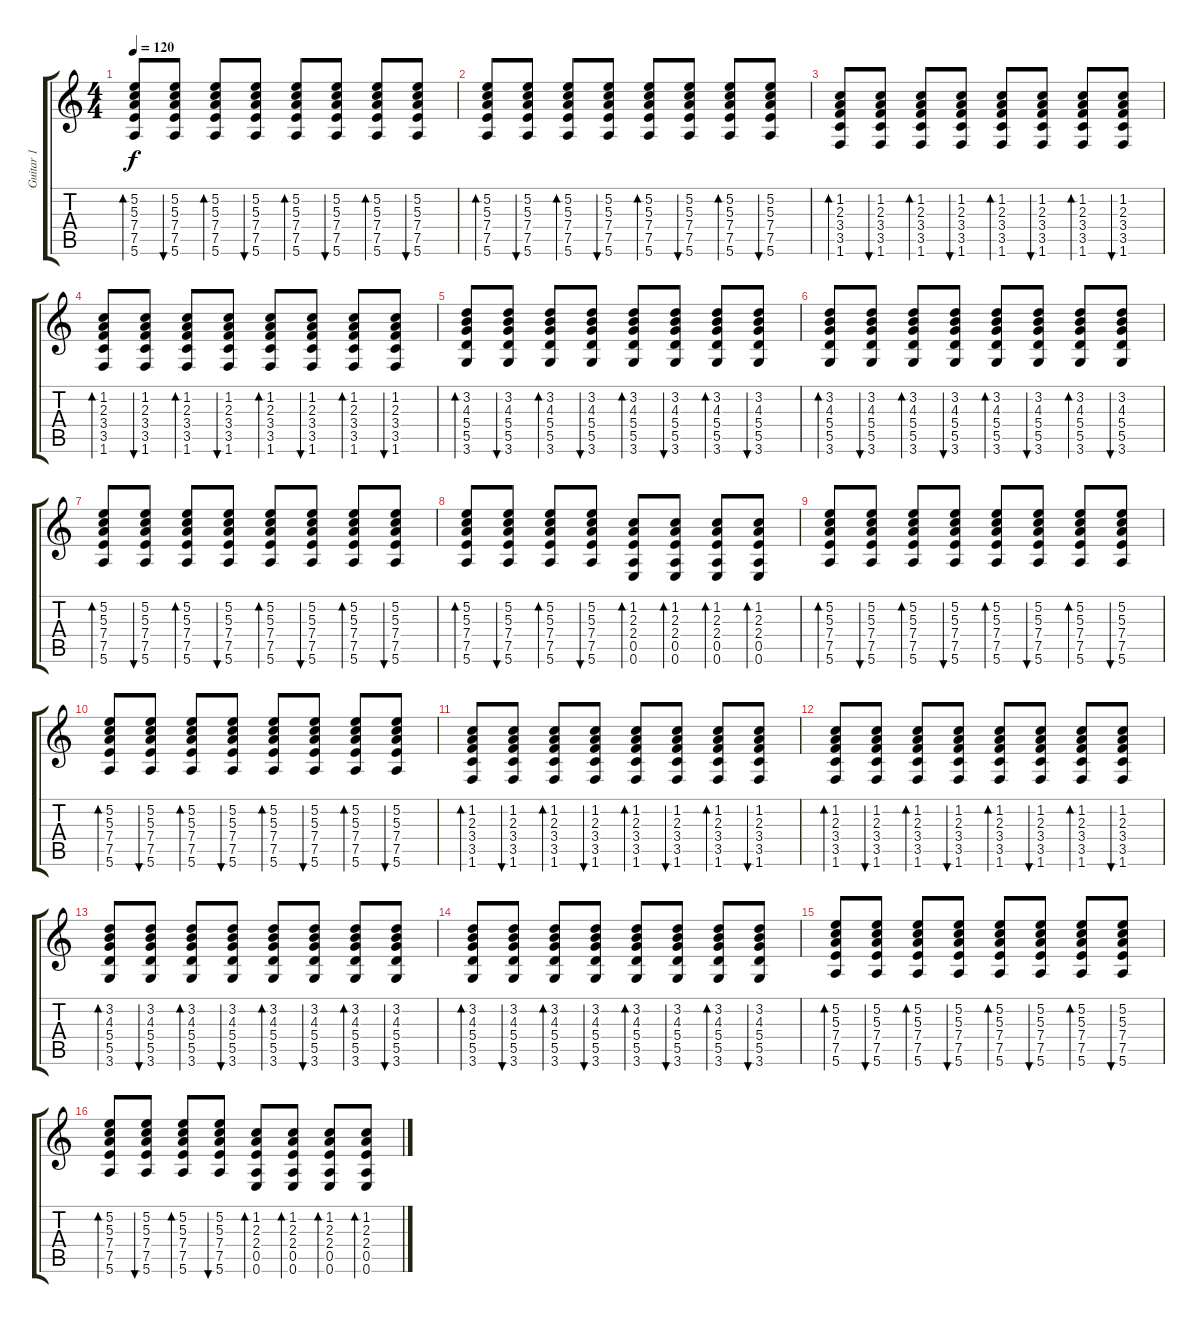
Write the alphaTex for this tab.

\track ("Guitar 1" "Guitar 1") {instrument acousticguitarsteel}
\staff {score tabs}
\tuning (E4 B3 G3 D3 A2 E2) {hide}
\ts (4 4)
\tempo 120
\clef g2
\ks c
(5.2 5.3 7.4 7.5 5.6).8{bd 60 dy f} (5.2 5.3 7.4 7.5 5.6).8{bu 60} (5.2 5.3 7.4 7.5 5.6).8{bd 60} (5.2 5.3 7.4 7.5 5.6).8{bu 60} (5.2 5.3 7.4 7.5 5.6).8{bd 60} (5.2 5.3 7.4 7.5 5.6).8{bu 60} (5.2 5.3 7.4 7.5 5.6).8{bd 60} (5.2 5.3 7.4 7.5 5.6).8{bu 60} |
(5.2 5.3 7.4 7.5 5.6).8{bd 60} (5.2 5.3 7.4 7.5 5.6).8{bu 60} (5.2 5.3 7.4 7.5 5.6).8{bd 60} (5.2 5.3 7.4 7.5 5.6).8{bu 60} (5.2 5.3 7.4 7.5 5.6).8{bd 60} (5.2 5.3 7.4 7.5 5.6).8{bu 60} (5.2 5.3 7.4 7.5 5.6).8{bd 60} (5.2 5.3 7.4 7.5 5.6).8{bu 60} |
(1.2 2.3 3.4 3.5 1.6).8{bd 60} (1.2 2.3 3.4 3.5 1.6).8{bu 60} (1.2 2.3 3.4 3.5 1.6).8{bd 60} (1.2 2.3 3.4 3.5 1.6).8{bu 60} (1.2 2.3 3.4 3.5 1.6).8{bd 60} (1.2 2.3 3.4 3.5 1.6).8{bu 60} (1.2 2.3 3.4 3.5 1.6).8{bd 60} (1.2 2.3 3.4 3.5 1.6).8{bu 60} |
(1.2 2.3 3.4 3.5 1.6).8{bd 60} (1.2 2.3 3.4 3.5 1.6).8{bu 60} (1.2 2.3 3.4 3.5 1.6).8{bd 60} (1.2 2.3 3.4 3.5 1.6).8{bu 60} (1.2 2.3 3.4 3.5 1.6).8{bd 60} (1.2 2.3 3.4 3.5 1.6).8{bu 60} (1.2 2.3 3.4 3.5 1.6).8{bd 60} (1.2 2.3 3.4 3.5 1.6).8{bu 60} |
(3.2 4.3 5.4 5.5 3.6).8{bd 60} (3.2 4.3 5.4 5.5 3.6).8{bu 60} (3.2 4.3 5.4 5.5 3.6).8{bd 60} (3.2 4.3 5.4 5.5 3.6).8{bu 60} (3.2 4.3 5.4 5.5 3.6).8{bd 60} (3.2 4.3 5.4 5.5 3.6).8{bu 60} (3.2 4.3 5.4 5.5 3.6).8{bd 60} (3.2 4.3 5.4 5.5 3.6).8{bu 60} |
(3.2 4.3 5.4 5.5 3.6).8{bd 60} (3.2 4.3 5.4 5.5 3.6).8{bu 60} (3.2 4.3 5.4 5.5 3.6).8{bd 60} (3.2 4.3 5.4 5.5 3.6).8{bu 60} (3.2 4.3 5.4 5.5 3.6).8{bd 60} (3.2 4.3 5.4 5.5 3.6).8{bu 60} (3.2 4.3 5.4 5.5 3.6).8{bd 60} (3.2 4.3 5.4 5.5 3.6).8{bu 60} |
(5.2 5.3 7.4 7.5 5.6).8{bd 60} (5.2 5.3 7.4 7.5 5.6).8{bu 60} (5.2 5.3 7.4 7.5 5.6).8{bd 60} (5.2 5.3 7.4 7.5 5.6).8{bu 60} (5.2 5.3 7.4 7.5 5.6).8{bd 60} (5.2 5.3 7.4 7.5 5.6).8{bu 60} (5.2 5.3 7.4 7.5 5.6).8{bd 60} (5.2 5.3 7.4 7.5 5.6).8{bu 60} |
(5.2 5.3 7.4 7.5 5.6).8{bd 60} (5.2 5.3 7.4 7.5 5.6).8{bu 60} (5.2 5.3 7.4 7.5 5.6).8{bd 60} (5.2 5.3 7.4 7.5 5.6).8{bu 60} (1.2 2.3 2.4 0.5 0.6).8{bd 60} (1.2 2.3 2.4 0.5 0.6).8{bd 60} (1.2 2.3 2.4 0.5 0.6).8{bd 60} (1.2 2.3 2.4 0.5 0.6).8{bd 60} |
\section ("" "")
(5.2 5.3 7.4 7.5 5.6).8{bd 60 instrument acousticguitarsteel} (5.2 5.3 7.4 7.5 5.6).8{bu 60} (5.2 5.3 7.4 7.5 5.6).8{bd 60} (5.2 5.3 7.4 7.5 5.6).8{bu 60} (5.2 5.3 7.4 7.5 5.6).8{bd 60} (5.2 5.3 7.4 7.5 5.6).8{bu 60} (5.2 5.3 7.4 7.5 5.6).8{bd 60} (5.2 5.3 7.4 7.5 5.6).8{bu 60} |
(5.2 5.3 7.4 7.5 5.6).8{bd 60} (5.2 5.3 7.4 7.5 5.6).8{bu 60} (5.2 5.3 7.4 7.5 5.6).8{bd 60} (5.2 5.3 7.4 7.5 5.6).8{bu 60} (5.2 5.3 7.4 7.5 5.6).8{bd 60} (5.2 5.3 7.4 7.5 5.6).8{bu 60} (5.2 5.3 7.4 7.5 5.6).8{bd 60} (5.2 5.3 7.4 7.5 5.6).8{bu 60} |
(1.2 2.3 3.4 3.5 1.6).8{bd 60} (1.2 2.3 3.4 3.5 1.6).8{bu 60} (1.2 2.3 3.4 3.5 1.6).8{bd 60} (1.2 2.3 3.4 3.5 1.6).8{bu 60} (1.2 2.3 3.4 3.5 1.6).8{bd 60} (1.2 2.3 3.4 3.5 1.6).8{bu 60} (1.2 2.3 3.4 3.5 1.6).8{bd 60} (1.2 2.3 3.4 3.5 1.6).8{bu 60} |
(1.2 2.3 3.4 3.5 1.6).8{bd 60} (1.2 2.3 3.4 3.5 1.6).8{bu 60} (1.2 2.3 3.4 3.5 1.6).8{bd 60} (1.2 2.3 3.4 3.5 1.6).8{bu 60} (1.2 2.3 3.4 3.5 1.6).8{bd 60} (1.2 2.3 3.4 3.5 1.6).8{bu 60} (1.2 2.3 3.4 3.5 1.6).8{bd 60} (1.2 2.3 3.4 3.5 1.6).8{bu 60} |
(3.2 4.3 5.4 5.5 3.6).8{bd 60} (3.2 4.3 5.4 5.5 3.6).8{bu 60} (3.2 4.3 5.4 5.5 3.6).8{bd 60} (3.2 4.3 5.4 5.5 3.6).8{bu 60} (3.2 4.3 5.4 5.5 3.6).8{bd 60} (3.2 4.3 5.4 5.5 3.6).8{bu 60} (3.2 4.3 5.4 5.5 3.6).8{bd 60} (3.2 4.3 5.4 5.5 3.6).8{bu 60} |
(3.2 4.3 5.4 5.5 3.6).8{bd 60} (3.2 4.3 5.4 5.5 3.6).8{bu 60} (3.2 4.3 5.4 5.5 3.6).8{bd 60} (3.2 4.3 5.4 5.5 3.6).8{bu 60} (3.2 4.3 5.4 5.5 3.6).8{bd 60} (3.2 4.3 5.4 5.5 3.6).8{bu 60} (3.2 4.3 5.4 5.5 3.6).8{bd 60} (3.2 4.3 5.4 5.5 3.6).8{bu 60} |
(5.2 5.3 7.4 7.5 5.6).8{bd 60} (5.2 5.3 7.4 7.5 5.6).8{bu 60} (5.2 5.3 7.4 7.5 5.6).8{bd 60} (5.2 5.3 7.4 7.5 5.6).8{bu 60} (5.2 5.3 7.4 7.5 5.6).8{bd 60} (5.2 5.3 7.4 7.5 5.6).8{bu 60} (5.2 5.3 7.4 7.5 5.6).8{bd 60} (5.2 5.3 7.4 7.5 5.6).8{bu 60} |
(5.2 5.3 7.4 7.5 5.6).8{bd 60} (5.2 5.3 7.4 7.5 5.6).8{bu 60} (5.2 5.3 7.4 7.5 5.6).8{bd 60} (5.2 5.3 7.4 7.5 5.6).8{bu 60} (1.2 2.3 2.4 0.5 0.6).8{bd 60} (1.2 2.3 2.4 0.5 0.6).8{bd 60} (1.2 2.3 2.4 0.5 0.6).8{bd 60} (1.2 2.3 2.4 0.5 0.6).8{bd 60}
